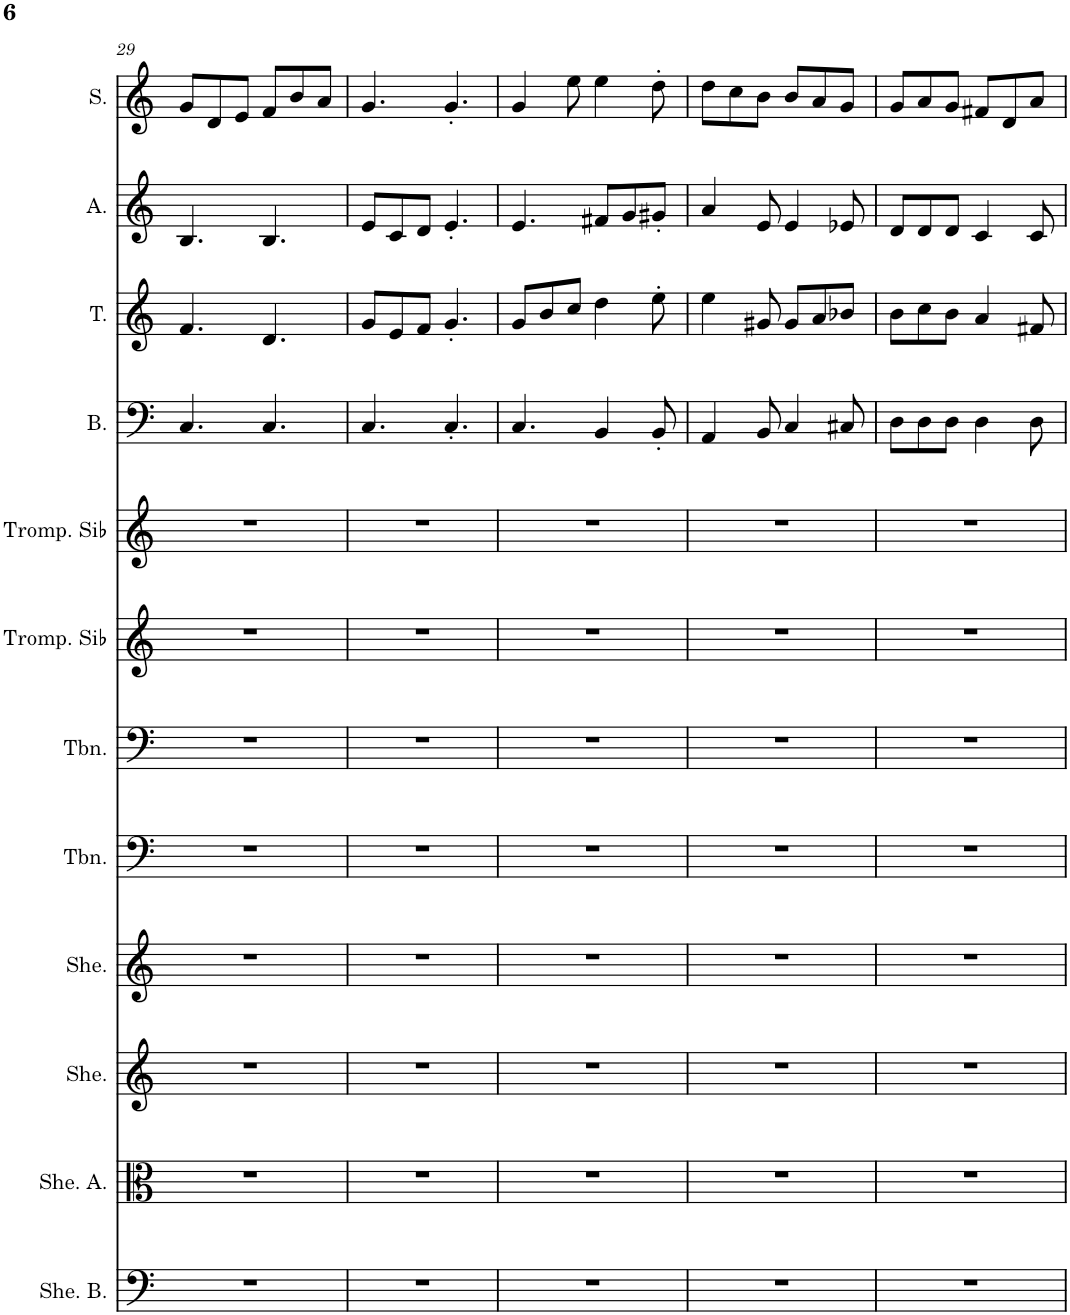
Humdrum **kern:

**kern	**kern	**kern	**kern	**kern	**kern	**kern	**kern	**kern	**kern	**kern	**kern
*part12	*part11	*part10	*part9	*part8	*part7	*part6	*part5	*part4	*part3	*part2	*part1
*staff12	*staff11	*staff10	*staff9	*staff8	*staff7	*staff6	*staff5	*staff4	*staff3	*staff2	*staff1
*I"Sheng Basse, Harmoniu	*I"Sheng Alto, Harmoniu	*I"Sheng, Harmoniu	*I"Sheng, Reed-Org	*I"Trombone, Solo Bas	*I"Trombone, Solo Ten	*I"Trompette en Sib, Solo Alt	*I"Trompette en Sib, Solo Sop	*I"Basse	*I"Tenor	*I"Alto	*I"Soprano
*I'She. B.	*I'She. A.	*I'She.	*I'She.	*I'Tbn.	*I'Tbn.	*I'Tromp. Sib	*I'Tromp. Sib	*I'B.	*I'T.	*I'A.	*I'S.
!!LO:PB:g=z
*clefF4	*clefC3	*clefG2	*clefG2	*clefF4	*clefF4	*clefG2	*clefG2	*clefF4	*clefG2	*clefG2	*clefG2
*	*	*	*	*	*	*Trd1c2	*Trd1c2	*	*	*	*
*k[]	*k[]	*k[]	*k[]	*k[]	*k[]	*k[]	*k[]	*k[]	*k[]	*k[]	*k[]
*M6/8	*M6/8	*M6/8	*M6/8	*M6/8	*M6/8	*M6/8	*M6/8	*M6/8	*M6/8	*M6/8	*M6/8
=29	=29	=29	=29	=29	=29	=29	=29	=29	=29	=29	=29
2.r	2.r	2.r	2.r	2.r	2.r	2.r	2.r	4.C/	4.f/	4.B/	8g/L
.	.	.	.	.	.	.	.	.	.	.	8d/
.	.	.	.	.	.	.	.	.	.	.	8e/J
.	.	.	.	.	.	.	.	4.C/	4.d/	4.B/	8f/L
.	.	.	.	.	.	.	.	.	.	.	8b/
.	.	.	.	.	.	.	.	.	.	.	8a/J
=30	=30	=30	=30	=30	=30	=30	=30	=30	=30	=30	=30
2.r	2.r	2.r	2.r	2.r	2.r	2.r	2.r	4.C/	8g/L	8e/L	4.g/
.	.	.	.	.	.	.	.	.	8e/	8c/	.
.	.	.	.	.	.	.	.	.	8f/J	8d/J	.
.	.	.	.	.	.	.	.	4.C'/	4.g'/	4.e'/	4.g'/
=31	=31	=31	=31	=31	=31	=31	=31	=31	=31	=31	=31
2.r	2.r	2.r	2.r	2.r	2.r	2.r	2.r	4.C/	8g/L	4.e/	4g/
.	.	.	.	.	.	.	.	.	8b/	.	.
.	.	.	.	.	.	.	.	.	8cc/J	.	8ee\
.	.	.	.	.	.	.	.	4BB/	4dd\	8f#X/L	4ee\
.	.	.	.	.	.	.	.	.	.	8g/	.
.	.	.	.	.	.	.	.	8BB'/	8ee'\	8g#X'/J	8dd'\
=32	=32	=32	=32	=32	=32	=32	=32	=32	=32	=32	=32
2.r	2.r	2.r	2.r	2.r	2.r	2.r	2.r	4AA/	4ee\	4a/	8dd\L
.	.	.	.	.	.	.	.	.	.	.	8cc\
.	.	.	.	.	.	.	.	8BB/	8g#X/	8e/	8b\J
.	.	.	.	.	.	.	.	4C/	8g#/L	4e/	8b/L
.	.	.	.	.	.	.	.	.	8a/	.	8a/
.	.	.	.	.	.	.	.	8C#X/	8b-X/J	8e-X/	8g/J
=33	=33	=33	=33	=33	=33	=33	=33	=33	=33	=33	=33
2.r	2.r	2.r	2.r	2.r	2.r	2.r	2.r	8D\L	8b\L	8d/L	8g/L
.	.	.	.	.	.	.	.	8D\	8cc\	8d/	8a/
.	.	.	.	.	.	.	.	8D\J	8b\J	8d/J	8g/J
.	.	.	.	.	.	.	.	4D\	4a/	4c/	8f#X/L
.	.	.	.	.	.	.	.	.	.	.	8d/
.	.	.	.	.	.	.	.	8D\	8f#X/	8c/	8a/J
=	=	=	=	=	=	=	=	=	=	=	=
*-	*-	*-	*-	*-	*-	*-	*-	*-	*-	*-	*-
